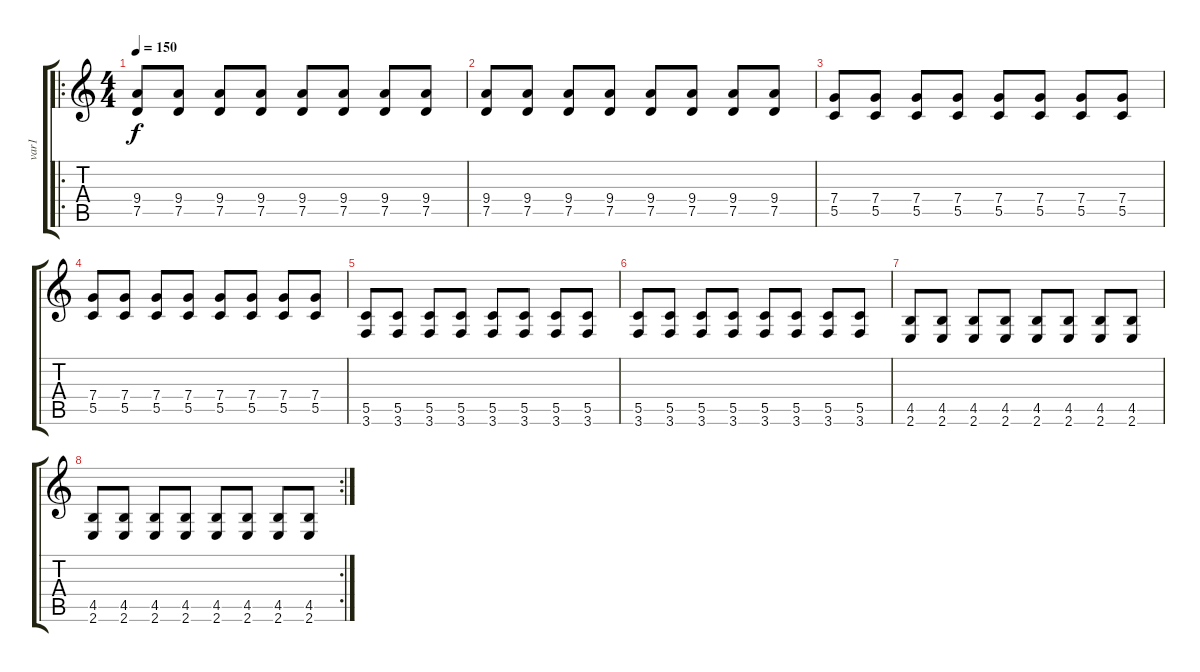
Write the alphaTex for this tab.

\track ("var1" "var1") {solo instrument distortionguitar}
\staff {score tabs}
\tuning (D4 A3 F3 C3 G2 D2) {hide}
\ro
\ts (4 4)
\tempo 150
\clef g2
\ks c
(9.4 7.5).8{dy f} (9.4 7.5).8 (9.4 7.5).8 (9.4 7.5).8 (9.4 7.5).8 (9.4 7.5).8 (9.4 7.5).8 (9.4 7.5).8 |
(9.4 7.5).8 (9.4 7.5).8 (9.4 7.5).8 (9.4 7.5).8 (9.4 7.5).8 (9.4 7.5).8 (9.4 7.5).8 (9.4 7.5).8 |
(7.4 5.5).8 (7.4 5.5).8 (7.4 5.5).8 (7.4 5.5).8 (7.4 5.5).8 (7.4 5.5).8 (7.4 5.5).8 (7.4 5.5).8 |
(7.4 5.5).8 (7.4 5.5).8 (7.4 5.5).8 (7.4 5.5).8 (7.4 5.5).8 (7.4 5.5).8 (7.4 5.5).8 (7.4 5.5).8 |
(5.5 3.6).8 (5.5 3.6).8 (5.5 3.6).8 (5.5 3.6).8 (5.5 3.6).8 (5.5 3.6).8 (5.5 3.6).8 (5.5 3.6).8 |
(5.5 3.6).8 (5.5 3.6).8 (5.5 3.6).8 (5.5 3.6).8 (5.5 3.6).8 (5.5 3.6).8 (5.5 3.6).8 (5.5 3.6).8 |
(4.5 2.6).8 (4.5 2.6).8 (4.5 2.6).8 (4.5 2.6).8 (4.5 2.6).8 (4.5 2.6).8 (4.5 2.6).8 (4.5 2.6).8 |
\rc 2
(4.5 2.6).8 (4.5 2.6).8 (4.5 2.6).8 (4.5 2.6).8 (4.5 2.6).8 (4.5 2.6).8 (4.5 2.6).8 (4.5 2.6).8
